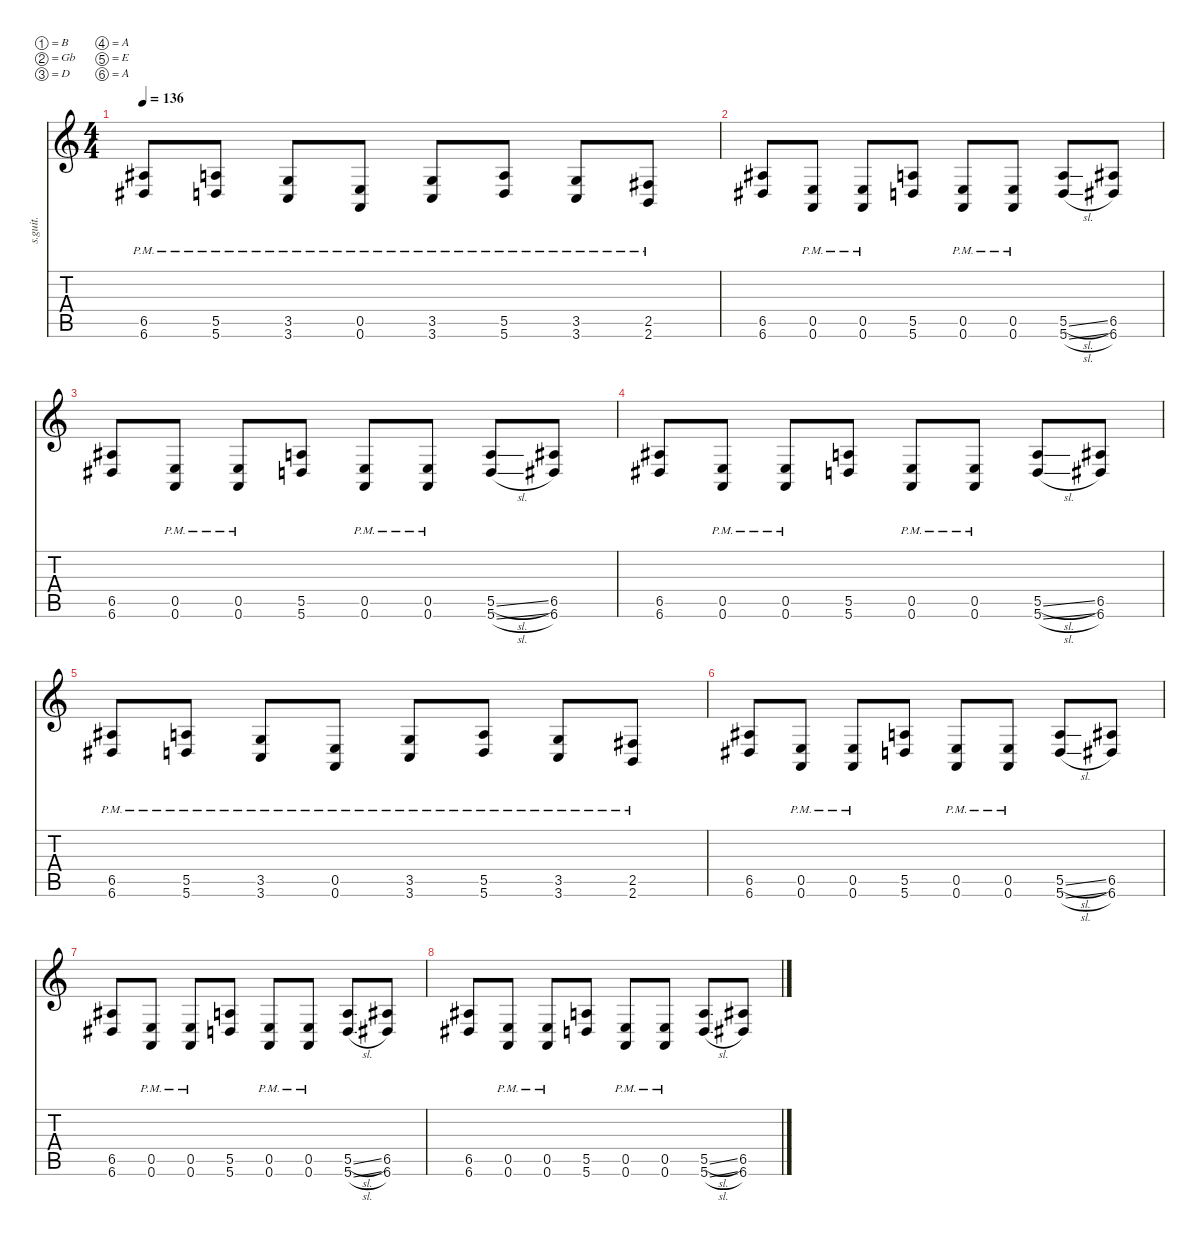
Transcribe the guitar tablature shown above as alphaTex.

\defaultSystemsLayout 4
\hideDynamics
\bracketExtendMode nobrackets
\track ("Jim Root" "s.guit.") {instrument distortionguitar}
\staff {score tabs}
\tuning (B3 Gb3 D3 A2 E2 A1)
\ts (4 4)
\tempo 136
\clef g2
\ks c
(6.5{pm acc #} 6.6{pm acc #}).8{lyrics (0 "") lyrics (1 "") lyrics (2 "") lyrics (3 "") lyrics (4 "") dy f} (5.5{pm} 5.6{pm}).8{lyrics (0 "") lyrics (1 "") lyrics (2 "") lyrics (3 "") lyrics (4 "")} (3.5{pm} 3.6{pm}).8{lyrics (0 "") lyrics (1 "") lyrics (2 "") lyrics (3 "") lyrics (4 "")} (0.5{pm} 0.6{pm}).8{lyrics (0 "") lyrics (1 "") lyrics (2 "") lyrics (3 "") lyrics (4 "")} (3.5{pm} 3.6{pm}).8{lyrics (0 "") lyrics (1 "") lyrics (2 "") lyrics (3 "") lyrics (4 "")} (5.5{pm} 5.6{pm}).8{lyrics (0 "") lyrics (1 "") lyrics (2 "") lyrics (3 "") lyrics (4 "")} (3.5{pm} 3.6{pm}).8{lyrics (0 "") lyrics (1 "") lyrics (2 "") lyrics (3 "") lyrics (4 "")} (2.5{pm acc #} 2.6{pm}).8{lyrics (0 "") lyrics (1 "") lyrics (2 "") lyrics (3 "") lyrics (4 "")} |
(6.5{acc #} 6.6{acc #}).8{lyrics (0 "") lyrics (1 "") lyrics (2 "") lyrics (3 "") lyrics (4 "")} (0.5{pm} 0.6{pm}).8{lyrics (0 "") lyrics (1 "") lyrics (2 "") lyrics (3 "") lyrics (4 "")} (0.5{pm} 0.6{pm}).8{lyrics (0 "") lyrics (1 "") lyrics (2 "") lyrics (3 "") lyrics (4 "")} (5.5 5.6).8{lyrics (0 "") lyrics (1 "") lyrics (2 "") lyrics (3 "") lyrics (4 "")} (0.5{pm} 0.6{pm}).8{lyrics (0 "") lyrics (1 "") lyrics (2 "") lyrics (3 "") lyrics (4 "")} (0.5{pm} 0.6{pm}).8{lyrics (0 "") lyrics (1 "") lyrics (2 "") lyrics (3 "") lyrics (4 "")} (5.5{sl} 5.6{sl}).8{lyrics (0 "") lyrics (1 "") lyrics (2 "") lyrics (3 "") lyrics (4 "")} (6.5{acc #} 6.6{acc #}).8{lyrics (0 "") lyrics (1 "") lyrics (2 "") lyrics (3 "") lyrics (4 "")} |
(6.5{acc #} 6.6{acc #}).8{lyrics (0 "") lyrics (1 "") lyrics (2 "") lyrics (3 "") lyrics (4 "")} (0.5{pm} 0.6{pm}).8{lyrics (0 "") lyrics (1 "") lyrics (2 "") lyrics (3 "") lyrics (4 "")} (0.5{pm} 0.6{pm}).8{lyrics (0 "") lyrics (1 "") lyrics (2 "") lyrics (3 "") lyrics (4 "")} (5.5 5.6).8{lyrics (0 "") lyrics (1 "") lyrics (2 "") lyrics (3 "") lyrics (4 "")} (0.5{pm} 0.6{pm}).8{lyrics (0 "") lyrics (1 "") lyrics (2 "") lyrics (3 "") lyrics (4 "")} (0.5{pm} 0.6{pm}).8{lyrics (0 "") lyrics (1 "") lyrics (2 "") lyrics (3 "") lyrics (4 "")} (5.5{sl} 5.6{sl}).8{lyrics (0 "") lyrics (1 "") lyrics (2 "") lyrics (3 "") lyrics (4 "")} (6.5{acc #} 6.6{acc #}).8{lyrics (0 "") lyrics (1 "") lyrics (2 "") lyrics (3 "") lyrics (4 "")} |
(6.5{acc #} 6.6{acc #}).8{lyrics (0 "") lyrics (1 "") lyrics (2 "") lyrics (3 "") lyrics (4 "")} (0.5{pm} 0.6{pm}).8{lyrics (0 "") lyrics (1 "") lyrics (2 "") lyrics (3 "") lyrics (4 "")} (0.5{pm} 0.6{pm}).8{lyrics (0 "") lyrics (1 "") lyrics (2 "") lyrics (3 "") lyrics (4 "")} (5.5 5.6).8{lyrics (0 "") lyrics (1 "") lyrics (2 "") lyrics (3 "") lyrics (4 "")} (0.5{pm} 0.6{pm}).8{lyrics (0 "") lyrics (1 "") lyrics (2 "") lyrics (3 "") lyrics (4 "")} (0.5{pm} 0.6{pm}).8{lyrics (0 "") lyrics (1 "") lyrics (2 "") lyrics (3 "") lyrics (4 "")} (5.5{sl} 5.6{sl}).8{lyrics (0 "") lyrics (1 "") lyrics (2 "") lyrics (3 "") lyrics (4 "")} (6.5{acc #} 6.6{acc #}).8{lyrics (0 "") lyrics (1 "") lyrics (2 "") lyrics (3 "") lyrics (4 "")} |
(6.5{pm acc #} 6.6{pm acc #}).8{lyrics (0 "") lyrics (1 "") lyrics (2 "") lyrics (3 "") lyrics (4 "")} (5.5{pm} 5.6{pm}).8{lyrics (0 "") lyrics (1 "") lyrics (2 "") lyrics (3 "") lyrics (4 "")} (3.5{pm} 3.6{pm}).8{lyrics (0 "") lyrics (1 "") lyrics (2 "") lyrics (3 "") lyrics (4 "")} (0.5{pm} 0.6{pm}).8{lyrics (0 "") lyrics (1 "") lyrics (2 "") lyrics (3 "") lyrics (4 "")} (3.5{pm} 3.6{pm}).8{lyrics (0 "") lyrics (1 "") lyrics (2 "") lyrics (3 "") lyrics (4 "")} (5.5{pm} 5.6{pm}).8{lyrics (0 "") lyrics (1 "") lyrics (2 "") lyrics (3 "") lyrics (4 "")} (3.5{pm} 3.6{pm}).8{lyrics (0 "") lyrics (1 "") lyrics (2 "") lyrics (3 "") lyrics (4 "")} (2.5{pm acc #} 2.6{pm}).8{lyrics (0 "") lyrics (1 "") lyrics (2 "") lyrics (3 "") lyrics (4 "")} |
(6.5{acc #} 6.6{acc #}).8{lyrics (0 "") lyrics (1 "") lyrics (2 "") lyrics (3 "") lyrics (4 "")} (0.5{pm} 0.6{pm}).8{lyrics (0 "") lyrics (1 "") lyrics (2 "") lyrics (3 "") lyrics (4 "")} (0.5{pm} 0.6{pm}).8{lyrics (0 "") lyrics (1 "") lyrics (2 "") lyrics (3 "") lyrics (4 "")} (5.5 5.6).8{lyrics (0 "") lyrics (1 "") lyrics (2 "") lyrics (3 "") lyrics (4 "")} (0.5{pm} 0.6{pm}).8{lyrics (0 "") lyrics (1 "") lyrics (2 "") lyrics (3 "") lyrics (4 "")} (0.5{pm} 0.6{pm}).8{lyrics (0 "") lyrics (1 "") lyrics (2 "") lyrics (3 "") lyrics (4 "")} (5.5{sl} 5.6{sl}).8{lyrics (0 "") lyrics (1 "") lyrics (2 "") lyrics (3 "") lyrics (4 "")} (6.5{acc #} 6.6{acc #}).8{lyrics (0 "") lyrics (1 "") lyrics (2 "") lyrics (3 "") lyrics (4 "")} |
(6.5{acc #} 6.6{acc #}).8{lyrics (0 "") lyrics (1 "") lyrics (2 "") lyrics (3 "") lyrics (4 "")} (0.5{pm} 0.6{pm}).8{lyrics (0 "") lyrics (1 "") lyrics (2 "") lyrics (3 "") lyrics (4 "")} (0.5{pm} 0.6{pm}).8{lyrics (0 "") lyrics (1 "") lyrics (2 "") lyrics (3 "") lyrics (4 "")} (5.5 5.6).8{lyrics (0 "") lyrics (1 "") lyrics (2 "") lyrics (3 "") lyrics (4 "")} (0.5{pm} 0.6{pm}).8{lyrics (0 "") lyrics (1 "") lyrics (2 "") lyrics (3 "") lyrics (4 "")} (0.5{pm} 0.6{pm}).8{lyrics (0 "") lyrics (1 "") lyrics (2 "") lyrics (3 "") lyrics (4 "")} (5.5{sl} 5.6{sl}).8{lyrics (0 "") lyrics (1 "") lyrics (2 "") lyrics (3 "") lyrics (4 "")} (6.5{acc #} 6.6{acc #}).8{lyrics (0 "") lyrics (1 "") lyrics (2 "") lyrics (3 "") lyrics (4 "")} |
(6.5{acc #} 6.6{acc #}).8{lyrics (0 "") lyrics (1 "") lyrics (2 "") lyrics (3 "") lyrics (4 "")} (0.5{pm} 0.6{pm}).8{lyrics (0 "") lyrics (1 "") lyrics (2 "") lyrics (3 "") lyrics (4 "")} (0.5{pm} 0.6{pm}).8{lyrics (0 "") lyrics (1 "") lyrics (2 "") lyrics (3 "") lyrics (4 "")} (5.5 5.6).8{lyrics (0 "") lyrics (1 "") lyrics (2 "") lyrics (3 "") lyrics (4 "")} (0.5{pm} 0.6{pm}).8{lyrics (0 "") lyrics (1 "") lyrics (2 "") lyrics (3 "") lyrics (4 "")} (0.5{pm} 0.6{pm}).8{lyrics (0 "") lyrics (1 "") lyrics (2 "") lyrics (3 "") lyrics (4 "")} (5.5{sl} 5.6{sl}).8{lyrics (0 "") lyrics (1 "") lyrics (2 "") lyrics (3 "") lyrics (4 "")} (6.5{acc #} 6.6{acc #}).8{lyrics (0 "") lyrics (1 "") lyrics (2 "") lyrics (3 "") lyrics (4 "")}
